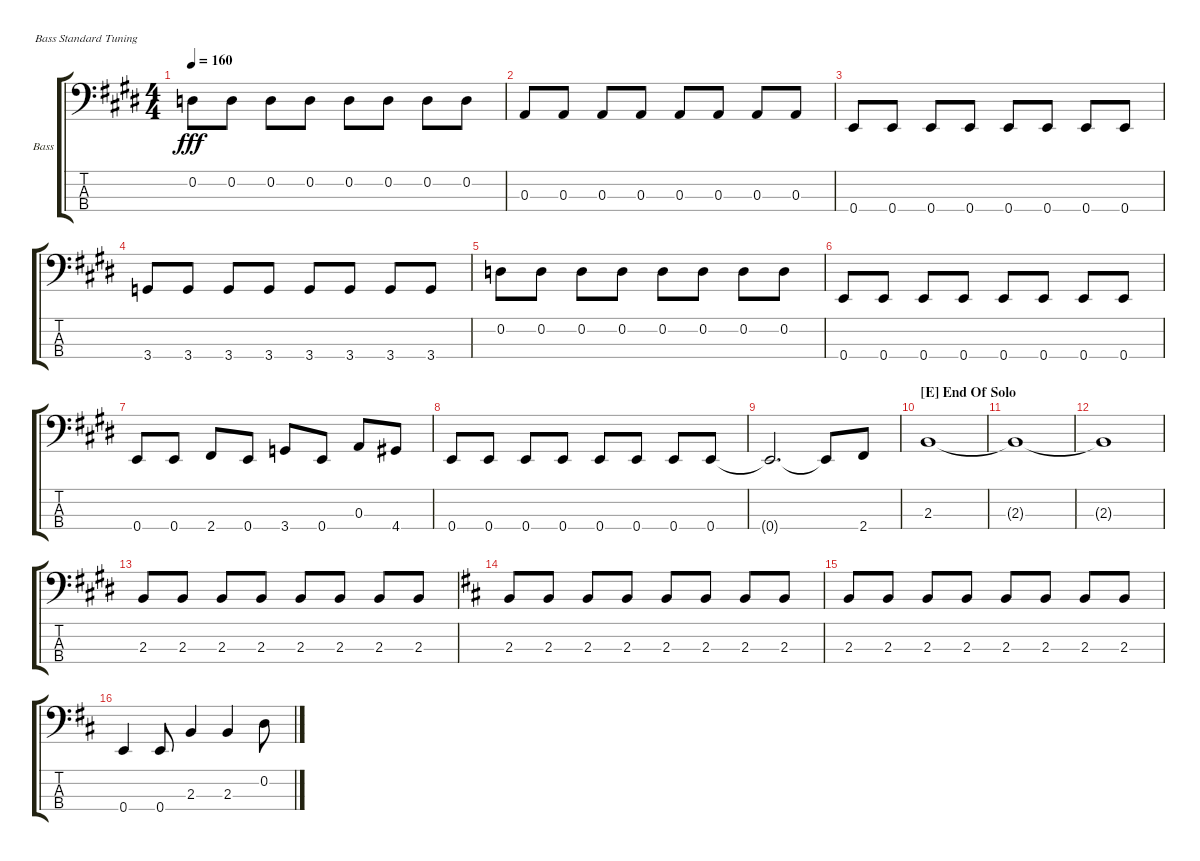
\defaultSystemsLayout 4
\bracketExtendMode groupsimilarinstruments
\firstSystemTrackNameOrientation horizontal
\otherSystemsTrackNameOrientation horizontal
\track ("Bass" "Bass") {instrument electricbassfinger}
\staff {score tabs}
\tuning (G2 D2 A1 E1)
\ts (4 4)
\tempo 160
\clef f4
\scale
0.333333
\ks e
0.2.8{dy fff} 0.2.8 0.2.8 0.2.8 0.2.8 0.2.8 0.2.8 0.2.8 |
\scale
0.333333 0.3.8 0.3.8 0.3.8 0.3.8 0.3.8 0.3.8 0.3.8 0.3.8 |
\scale
0.333333 0.4.8 0.4.8 0.4.8 0.4.8 0.4.8 0.4.8 0.4.8 0.4.8 |
\scale
0.333333 3.4.8 3.4.8 3.4.8 3.4.8 3.4.8 3.4.8 3.4.8 3.4.8 |
\scale
0.333333 0.2.8 0.2.8 0.2.8 0.2.8 0.2.8 0.2.8 0.2.8 0.2.8 |
\scale
0.333333 0.4.8 0.4.8 0.4.8 0.4.8 0.4.8 0.4.8 0.4.8 0.4.8 |
\scale
0.333333 0.4.8 0.4.8 2.4.8 0.4.8 3.4.8 0.4.8 0.3.8 4.4.8 |
\scale
0.333333 0.4.8 0.4.8 0.4.8 0.4.8 0.4.8 0.4.8 0.4.8 0.4.8 |
\scale
0.333333 0.4{t}.2{d} 0.4{t}.8 2.4.8 |
\section ("E" "End Of Solo")
\scale
0.333333 2.3.1 |
\scale
0.333333 2.3{t}.1 |
\scale
0.251029 2.3{t}.1 |
\scale
0.251029 2.3.8 2.3.8 2.3.8 2.3.8 2.3.8 2.3.8 2.3.8 2.3.8 |
\scale
0.497942
\ks d
2.3.8 2.3.8 2.3.8 2.3.8 2.3.8 2.3.8 2.3.8 2.3.8 |
\scale
0.333333 2.3.8 2.3.8 2.3.8 2.3.8 2.3.8 2.3.8 2.3.8 2.3.8 |
\scale
0.333333 0.4.4 0.4.8 2.3.4 2.3.4 0.2.8
